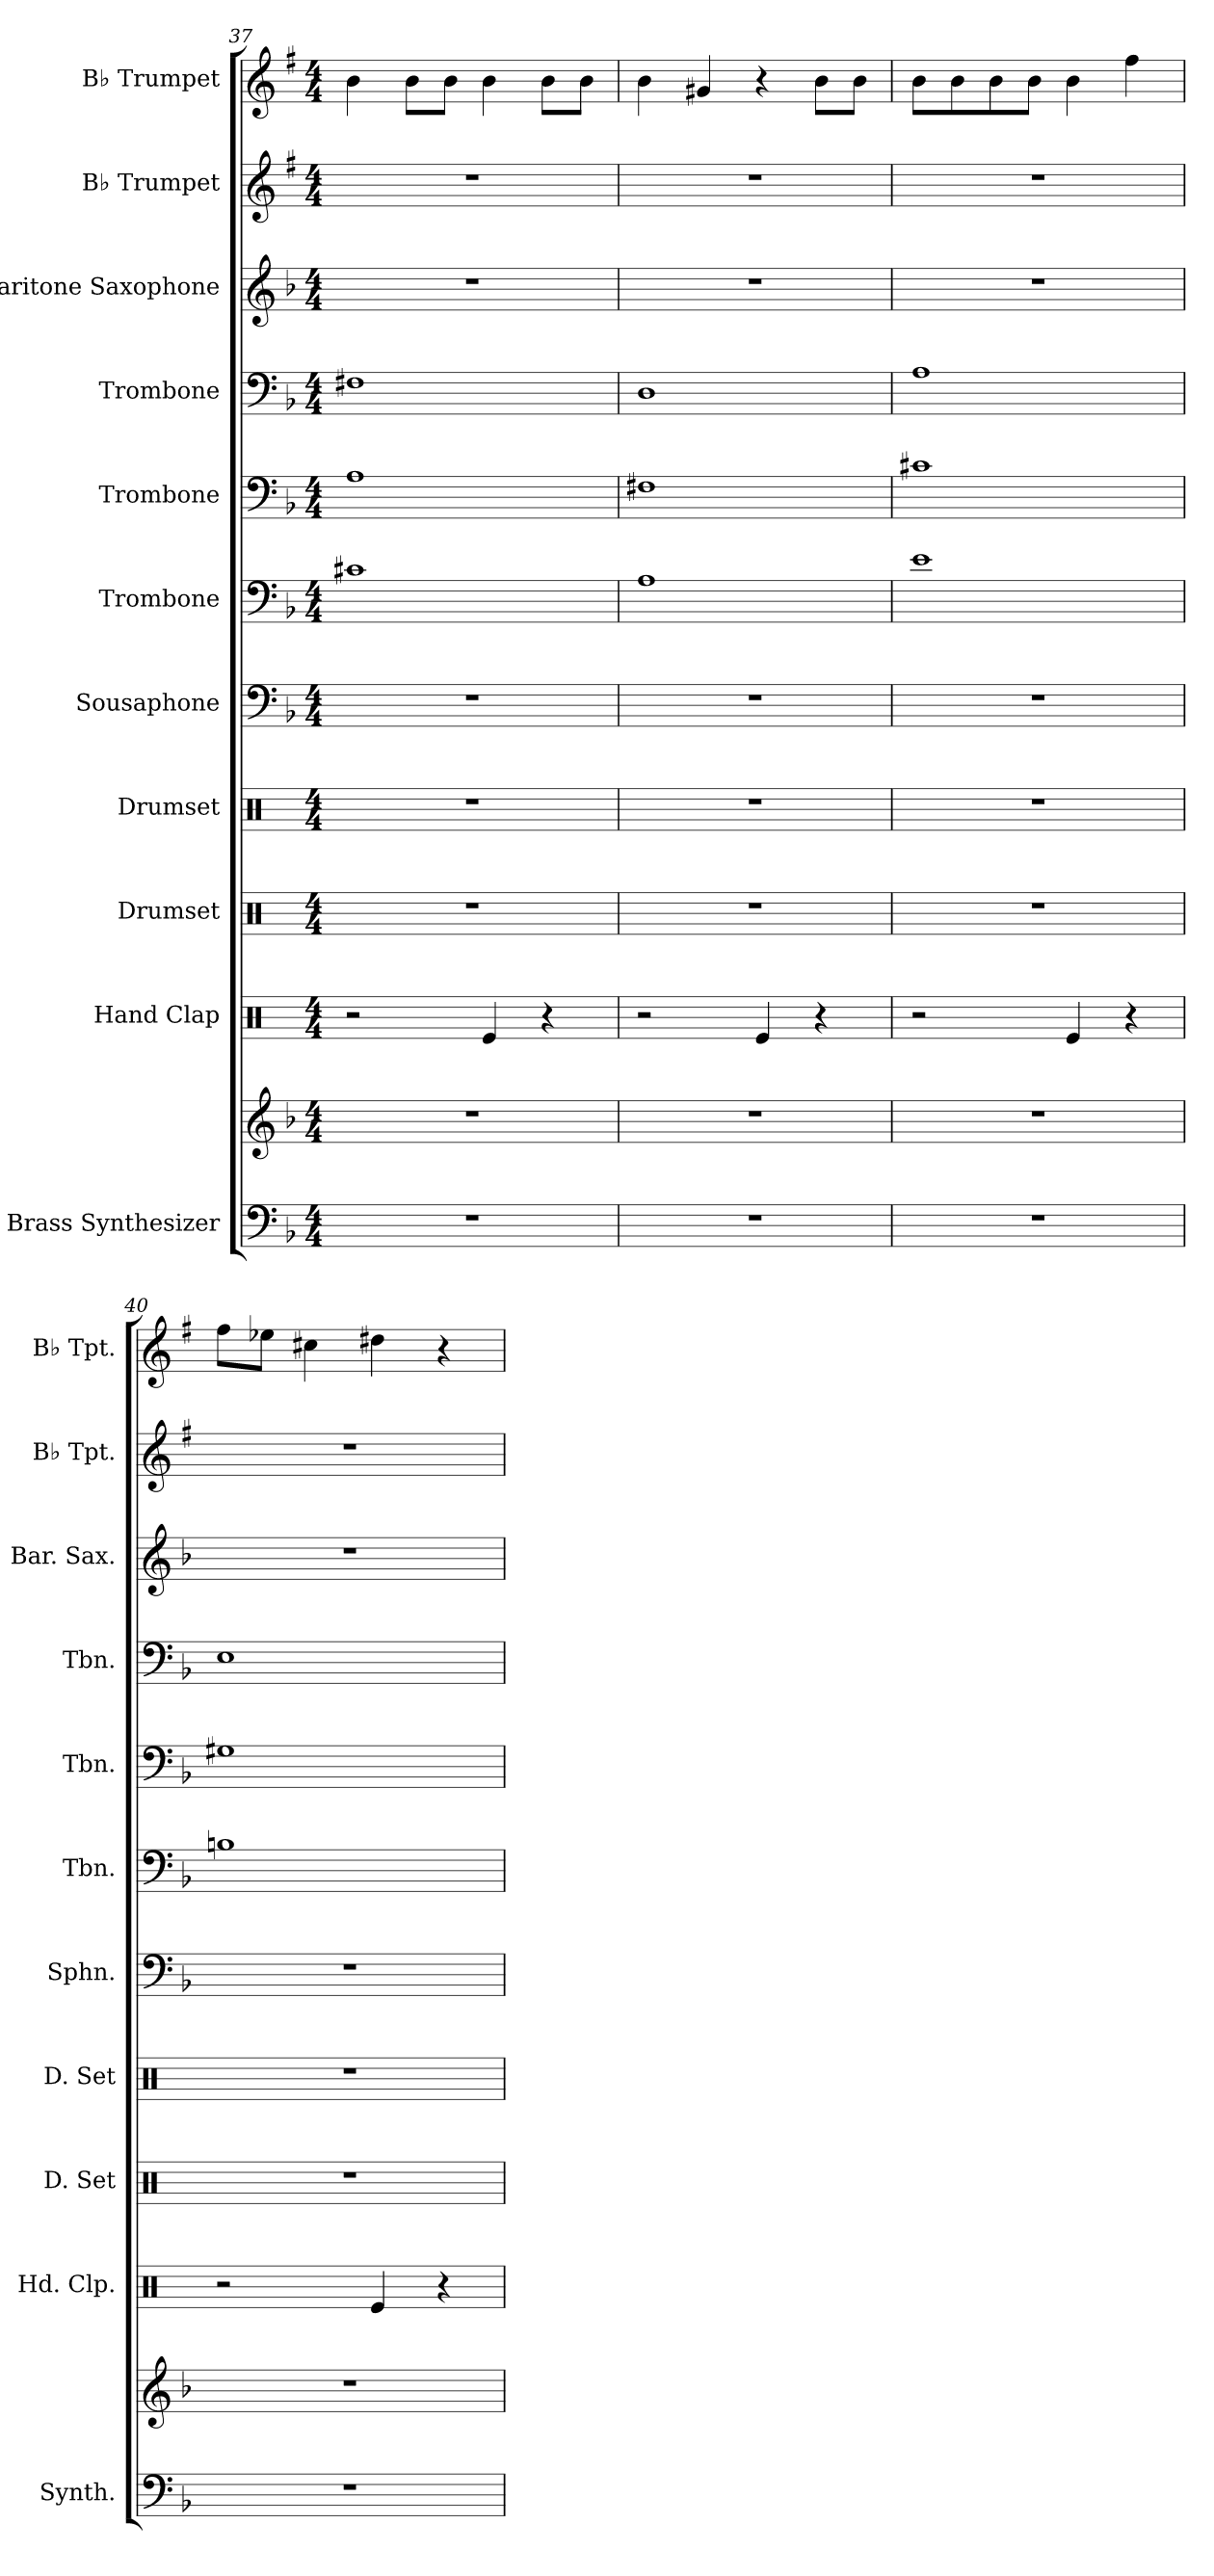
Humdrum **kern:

**kern	**kern	**kern	**kern	**kern	**kern	**kern	**kern	**kern	**kern	**kern	**kern
*part11	*part11	*part10	*part9	*part8	*part7	*part6	*part5	*part4	*part3	*part2	*part1
*staff12	*staff11	*staff10	*staff9	*staff8	*staff7	*staff6	*staff5	*staff4	*staff3	*staff2	*staff1
*I"Brass Synthesizer	*	*I"Hand Clap	*I"Drumset	*I"Drumset	*I"Sousaphone	*I"Trombone	*I"Trombone	*I"Trombone	*I"Baritone Saxophone	*I"B♭ Trumpet	*I"B♭ Trumpet
*I'Synth.	*	*I'Hd. Clp.	*I'D. Set	*I'D. Set	*I'Sphn.	*I'Tbn.	*I'Tbn.	*I'Tbn.	*I'Bar. Sax.	*I'B♭ Tpt.	*I'B♭ Tpt.
*clefF4	*clefG2	*clefX	*clefX	*clefX	*clefF4	*clefF4	*clefF4	*clefF4	*clefG2	*clefG2	*clefG2
*	*	*	*	*	*	*	*	*	*ITrd12c21	*ITrd1c2	*ITrd1c2
*k[b-]	*k[b-]	*k[]	*k[]	*k[]	*k[b-]	*k[b-]	*k[b-]	*k[b-]	*k[b-]	*k[b-]	*k[b-]
*M4/4	*M4/4	*M4/4	*M4/4	*M4/4	*M4/4	*M4/4	*M4/4	*M4/4	*M4/4	*M4/4	*M4/4
=37	=37	=37	=37	=37	=37	=37	=37	=37	=37	=37	=37
1r	1r	2r	1r	1r	1r	1c#X	1A	1F#X	1r	1r	4a\
.	.	.	.	.	.	.	.	.	.	.	8a\L
.	.	.	.	.	.	.	.	.	.	.	8a\J
.	.	4Re/	.	.	.	.	.	.	.	.	4a\
.	.	4r	.	.	.	.	.	.	.	.	8a\L
.	.	.	.	.	.	.	.	.	.	.	8a\J
!!LO:PB:g=z
=38	=38	=38	=38	=38	=38	=38	=38	=38	=38	=38	=38
1r	1r	2r	1r	1r	1r	1A	1F#X	1D	1r	1r	4a\
.	.	.	.	.	.	.	.	.	.	.	4f#X/
.	.	4Re/	.	.	.	.	.	.	.	.	4r
.	.	4r	.	.	.	.	.	.	.	.	8a\L
.	.	.	.	.	.	.	.	.	.	.	8a\J
=39	=39	=39	=39	=39	=39	=39	=39	=39	=39	=39	=39
1r	1r	2r	1r	1r	1r	1e	1c#X	1A	1r	1r	8a\L
.	.	.	.	.	.	.	.	.	.	.	8a\
.	.	.	.	.	.	.	.	.	.	.	8a\
.	.	.	.	.	.	.	.	.	.	.	8a\J
.	.	4Re/	.	.	.	.	.	.	.	.	4a\
.	.	4r	.	.	.	.	.	.	.	.	4ee\
=40	=40	=40	=40	=40	=40	=40	=40	=40	=40	=40	=40
1r	1r	2r	1r	1r	1r	1Bn	1G#X	1E	1r	1r	8ee\L
.	.	.	.	.	.	.	.	.	.	.	8dd-X\J
.	.	.	.	.	.	.	.	.	.	.	4bn\
.	.	4Re/	.	.	.	.	.	.	.	.	4cc#X\
.	.	4r	.	.	.	.	.	.	.	.	4r
=	=	=	=	=	=	=	=	=	=	=	=
*-	*-	*-	*-	*-	*-	*-	*-	*-	*-	*-	*-
